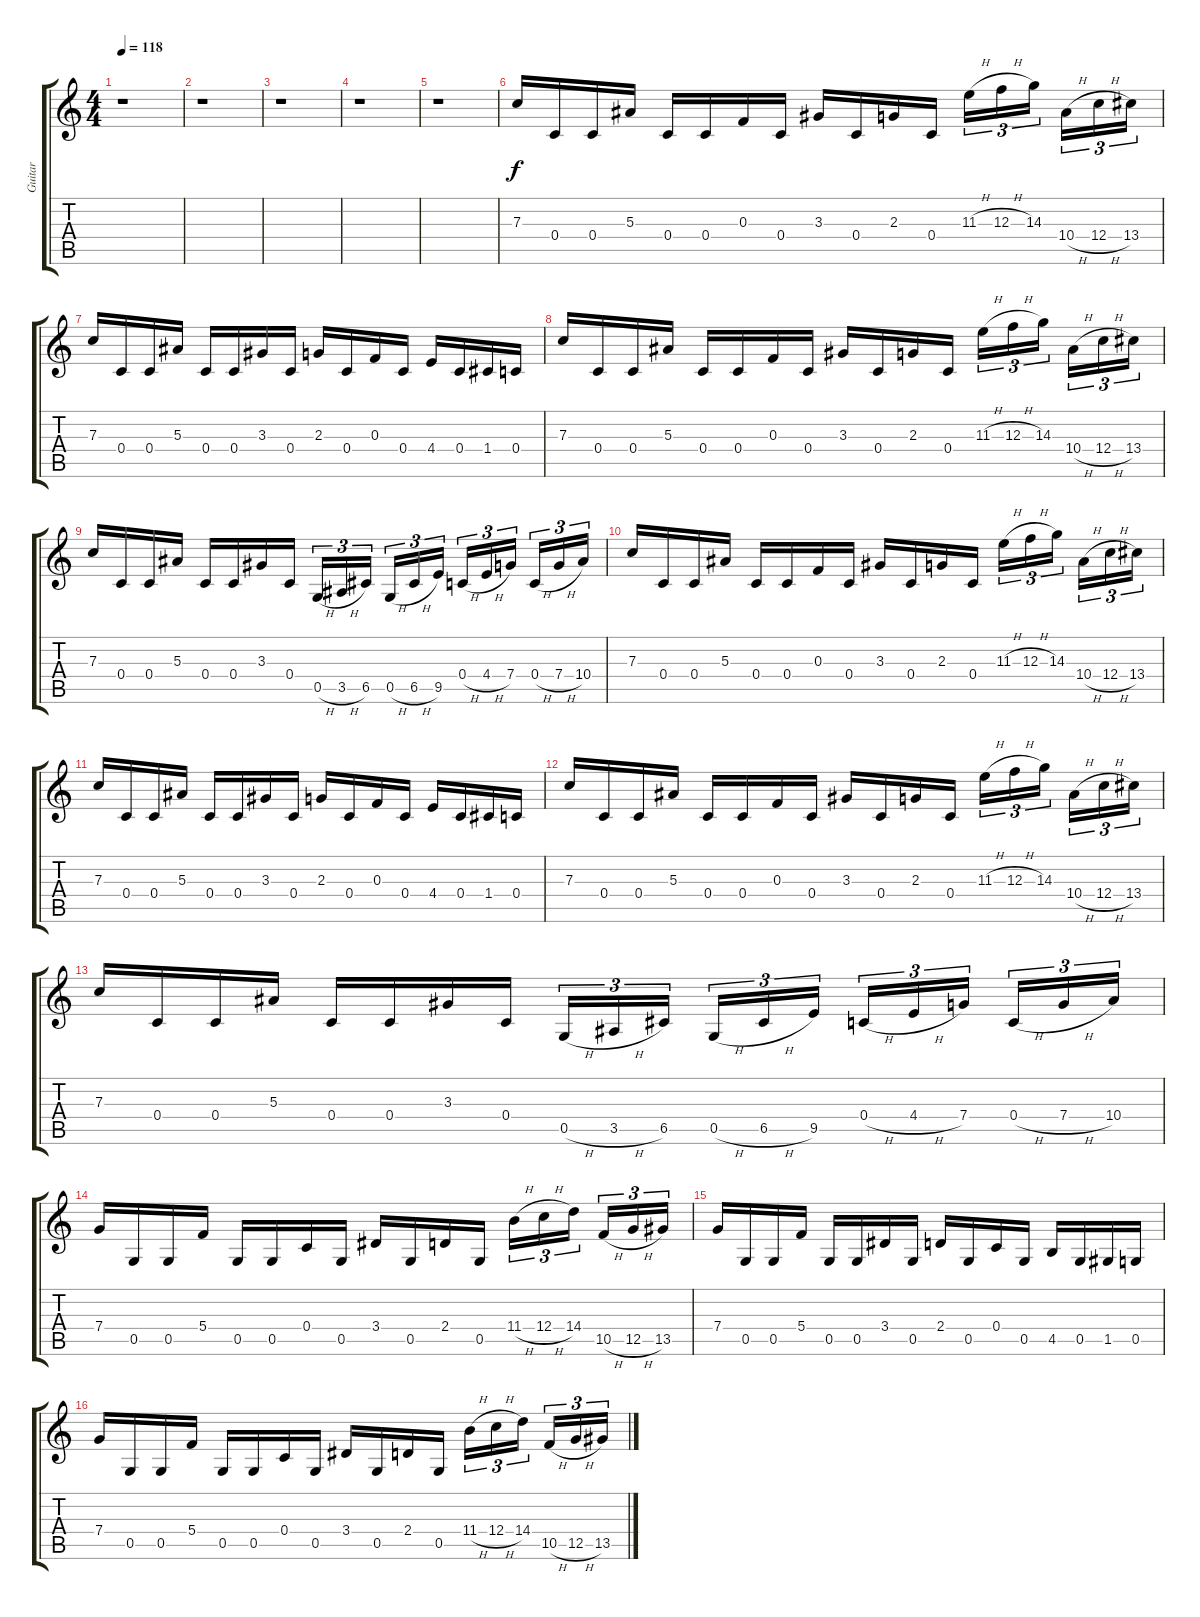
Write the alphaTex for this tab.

\track ("Guitar" "Guitar") {instrument distortionguitar}
\staff {score tabs}
\tuning (D4 A3 F3 C3 G2 D2) {hide}
\ts (4 4)
\tempo 118
\clef g2
\ks c
r.1{dy f instrument distortionguitar} |
r.1 |
r.1 |
r.1 |
r.1 |
7.3.16 0.4.16 0.4.16 5.3.16 0.4.16 0.4.16 0.3.16 0.4.16 3.3.16 0.4.16 2.3.16 0.4.16 11.3{h}.16{tu (3 2)} 12.3{h}.16{tu (3 2)} 14.3.16{tu (3 2)} 10.4{h}.16{tu (3 2)} 12.4{h}.16{tu (3 2)} 13.4.16{tu (3 2)} |
7.3.16 0.4.16 0.4.16 5.3.16 0.4.16 0.4.16 3.3.16 0.4.16 2.3.16 0.4.16 0.3.16 0.4.16 4.4.16 0.4.16 1.4.16 0.4.16 |
7.3.16 0.4.16 0.4.16 5.3.16 0.4.16 0.4.16 0.3.16 0.4.16 3.3.16 0.4.16 2.3.16 0.4.16 11.3{h}.16{tu (3 2)} 12.3{h}.16{tu (3 2)} 14.3.16{tu (3 2)} 10.4{h}.16{tu (3 2)} 12.4{h}.16{tu (3 2)} 13.4.16{tu (3 2)} |
7.3.16 0.4.16 0.4.16 5.3.16 0.4.16 0.4.16 3.3.16 0.4.16 0.5{h}.16{tu (3 2)} 3.5{h}.16{tu (3 2)} 6.5.16{tu (3 2)} 0.5{h}.16{tu (3 2)} 6.5{h}.16{tu (3 2)} 9.5.16{tu (3 2)} 0.4{h}.16{tu (3 2)} 4.4{h}.16{tu (3 2)} 7.4.16{tu (3 2)} 0.4{h}.16{tu (3 2)} 7.4{h}.16{tu (3 2)} 10.4.16{tu (3 2)} |
7.3.16 0.4.16 0.4.16 5.3.16 0.4.16 0.4.16 0.3.16 0.4.16 3.3.16 0.4.16 2.3.16 0.4.16 11.3{h}.16{tu (3 2)} 12.3{h}.16{tu (3 2)} 14.3.16{tu (3 2)} 10.4{h}.16{tu (3 2)} 12.4{h}.16{tu (3 2)} 13.4.16{tu (3 2)} |
7.3.16 0.4.16 0.4.16 5.3.16 0.4.16 0.4.16 3.3.16 0.4.16 2.3.16 0.4.16 0.3.16 0.4.16 4.4.16 0.4.16 1.4.16 0.4.16 |
7.3.16 0.4.16 0.4.16 5.3.16 0.4.16 0.4.16 0.3.16 0.4.16 3.3.16 0.4.16 2.3.16 0.4.16 11.3{h}.16{tu (3 2)} 12.3{h}.16{tu (3 2)} 14.3.16{tu (3 2)} 10.4{h}.16{tu (3 2)} 12.4{h}.16{tu (3 2)} 13.4.16{tu (3 2)} |
7.3.16 0.4.16 0.4.16 5.3.16 0.4.16 0.4.16 3.3.16 0.4.16 0.5{h}.16{tu (3 2)} 3.5{h}.16{tu (3 2)} 6.5.16{tu (3 2)} 0.5{h}.16{tu (3 2)} 6.5{h}.16{tu (3 2)} 9.5.16{tu (3 2)} 0.4{h}.16{tu (3 2)} 4.4{h}.16{tu (3 2)} 7.4.16{tu (3 2)} 0.4{h}.16{tu (3 2)} 7.4{h}.16{tu (3 2)} 10.4.16{tu (3 2)} |
7.4.16 0.5.16 0.5.16 5.4.16 0.5.16 0.5.16 0.4.16 0.5.16 3.4.16 0.5.16 2.4.16 0.5.16 11.4{h}.16{tu (3 2)} 12.4{h}.16{tu (3 2)} 14.4.16{tu (3 2)} 10.5{h}.16{tu (3 2)} 12.5{h}.16{tu (3 2)} 13.5.16{tu (3 2)} |
7.4.16 0.5.16 0.5.16 5.4.16 0.5.16 0.5.16 3.4.16 0.5.16 2.4.16 0.5.16 0.4.16 0.5.16 4.5.16 0.5.16 1.5.16 0.5.16 |
7.4.16 0.5.16 0.5.16 5.4.16 0.5.16 0.5.16 0.4.16 0.5.16 3.4.16 0.5.16 2.4.16 0.5.16 11.4{h}.16{tu (3 2)} 12.4{h}.16{tu (3 2)} 14.4.16{tu (3 2)} 10.5{h}.16{tu (3 2)} 12.5{h}.16{tu (3 2)} 13.5.16{tu (3 2)}
